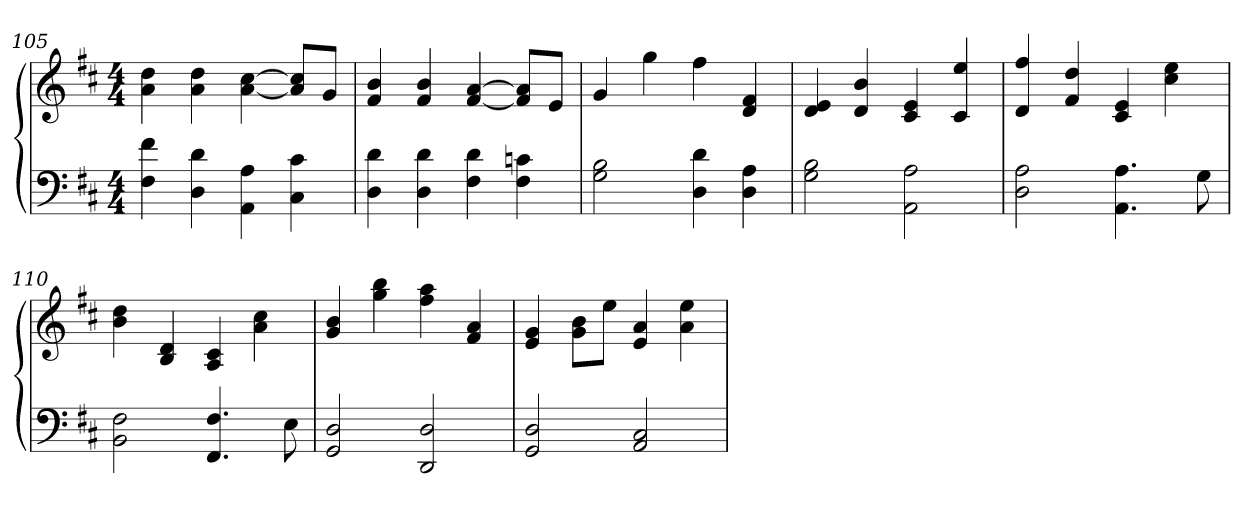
**kern	**kern
*part2	*part1
*staff2	*staff1
*clefF4	*clefG2
*k[f#c#]	*k[f#c#]
*M4/4	*M4/4
=105	=105
4F# 4f#	4a 4dd
4D 4d	4a 4dd
4AA 4A	[4a [4cc#
4C# 4c#	8a] 8cc#]L
.	8gJ
=106	=106
4D 4d	4f# 4b
4D 4d	4f# 4b
4F# 4d	[4f# [4a
4F# 4cn	8f#] 8a]L
.	8eJ
=107	=107
2G 2B	4g
.	4gg
4D 4d	4ff#
4D 4A	4d 4f#
=108	=108
2G 2B	4d 4e
.	4d 4b
2AA 2A	4c# 4e
.	4c# 4ee
=109	=109
2D 2A	4d 4ff#
.	4f# 4dd
4.AA 4.A	4c# 4e
.	4cc# 4ee
8G	.
=110	=110
2BB 2F#	4b 4dd
.	4B 4d
4.FF# 4.F#	4A 4c#
.	4a 4cc#
8E	.
=111	=111
2GG 2D	4g 4b
.	4gg 4bb
2DD 2D	4ff# 4aa
.	4f# 4a
=112	=112
2GG 2D	4e 4g
.	8g 8bL
.	8eeJ
2AA 2C#	4e 4a
.	4a 4ee
=	=
*-	*-
